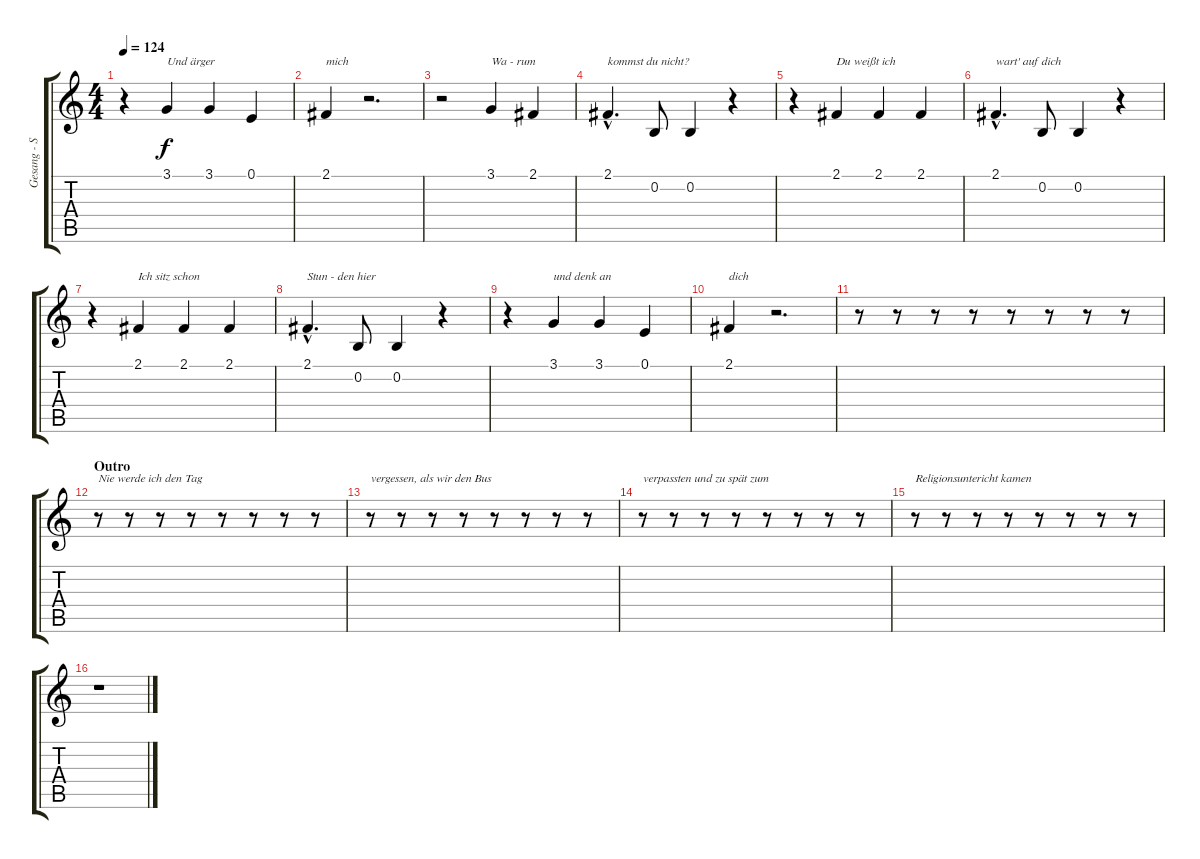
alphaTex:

\track ("Gesang - Sahnie" "Gesang - S") {instrument tenorsax}
\staff {score tabs}
\tuning (E4 B3 G3 D3 A2 E2) {hide}
\ts (4 4)
\tempo 124
\clef g2
\ks c
r.4{dy f} 3.1.4{txt "Und ärger"} 3.1.4 0.1.4 |
2.1.4{txt "mich"} r.2{d} |
r.2 3.1.4{txt "Wa - rum"} 2.1.4 |
2.1{hac}.4{d txt "kommst du nicht?"} 0.2.8 0.2.4 r.4 |
r.4 2.1.4{txt "Du weißt ich"} 2.1.4 2.1.4 |
2.1{hac}.4{d txt "wart' auf dich"} 0.2.8 0.2.4 r.4 |
r.4 2.1.4{txt "Ich sitz schon"} 2.1.4 2.1.4 |
2.1{hac}.4{d txt "Stun - den hier"} 0.2.8 0.2.4 r.4 |
r.4 3.1.4{txt "und denk an"} 3.1.4 0.1.4 |
2.1.4{txt "dich"} r.2{d} |
r.8 r.8 r.8 r.8 r.8 r.8 r.8 r.8 |
\section ("" "Outro")
r.8{txt "Nie werde ich den Tag"} r.8 r.8 r.8 r.8 r.8 r.8 r.8 |
r.8{txt "vergessen, als wir den Bus"} r.8 r.8 r.8 r.8 r.8 r.8 r.8 |
r.8{txt "verpassten und zu spät zum"} r.8 r.8 r.8 r.8 r.8 r.8 r.8 |
r.8{txt "Religionsuntericht kamen"} r.8 r.8 r.8 r.8 r.8 r.8 r.8 |
r.1
